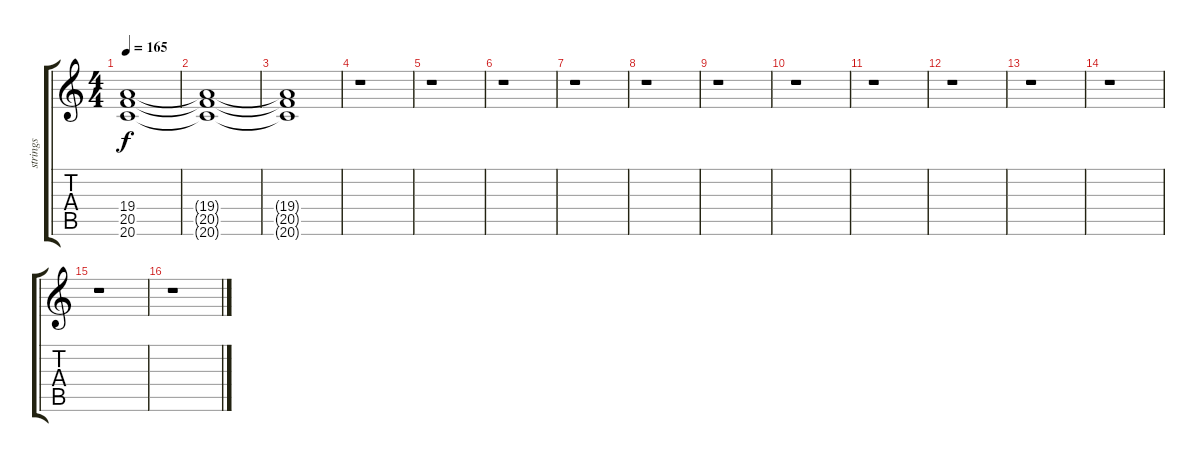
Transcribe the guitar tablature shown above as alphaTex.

\track ("strings" "strings") {instrument stringensemble1}
\staff {score tabs}
\tuning (E4 B3 G3 D3 A2 E2) {hide}
\ts (4 4)
\tempo 165
\clef g2
\ks c
(19.4{t} 20.5{t} 20.6{t}).1{dy f} |
(19.4{t} 20.5{t} 20.6{t}).1 |
(19.4{t} 20.5{t} 20.6{t}).1 |
r.1 |
r.1 |
r.1 |
r.1 |
r.1 |
r.1 |
r.1 |
r.1 |
r.1 |
r.1 |
r.1 |
r.1 |
r.1
